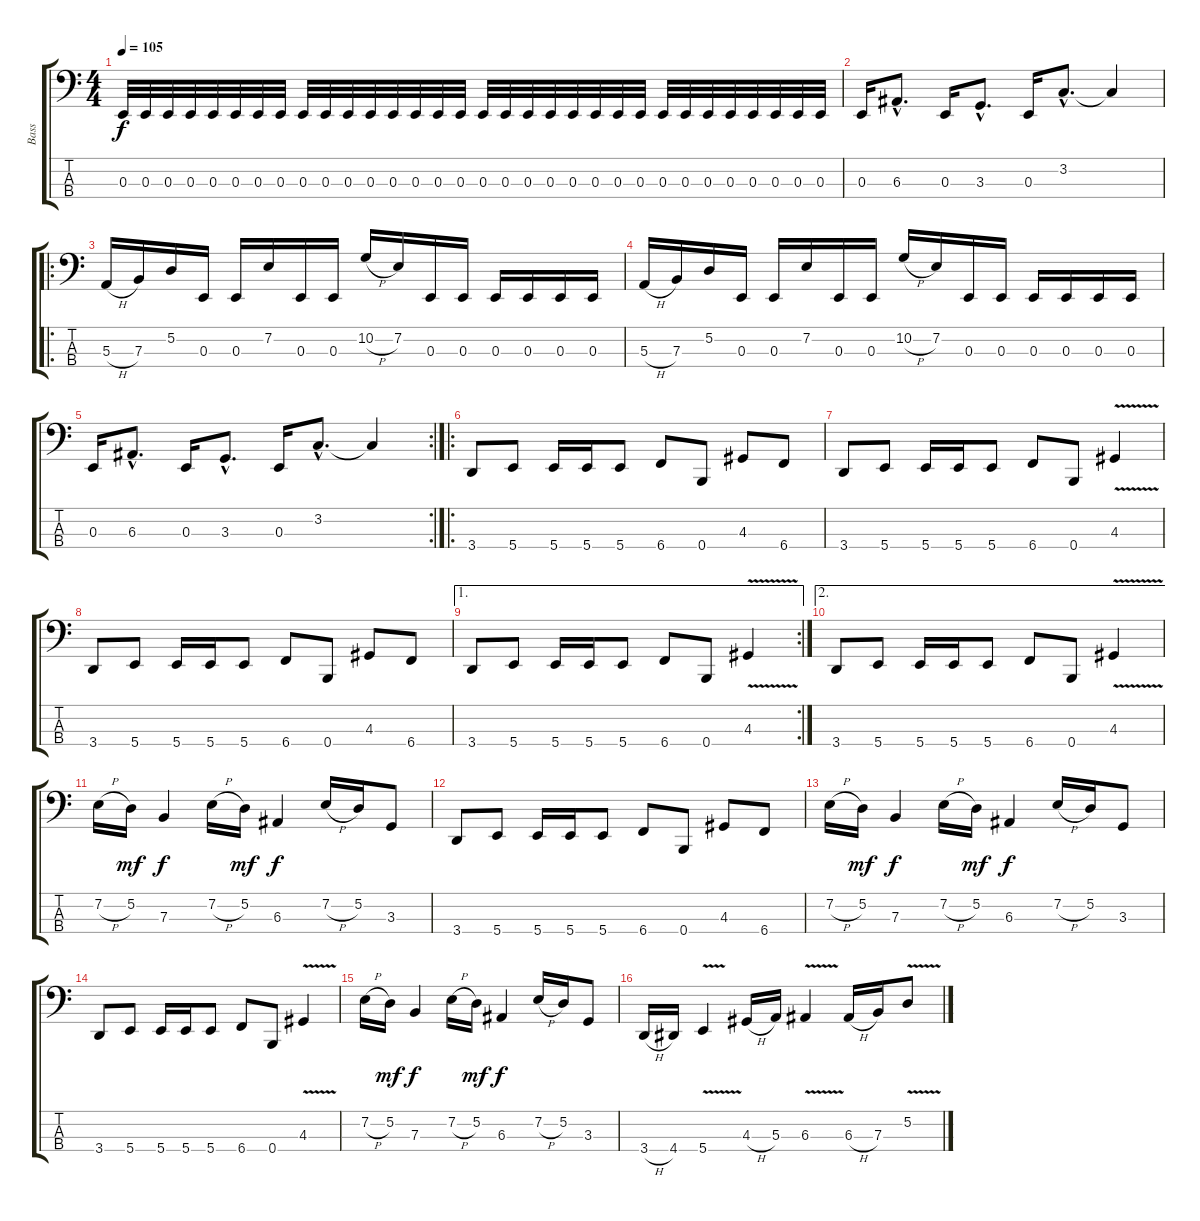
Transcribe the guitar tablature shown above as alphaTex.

\track ("Bass" "Bass") {instrument electricbassfinger}
\staff {score tabs}
\tuning (D2 A1 E1 B0) {hide}
\ts (4 4)
\tempo 105
\clef f4
\ks c
0.3.32{dy f} 0.3.32 0.3.32 0.3.32 0.3.32 0.3.32 0.3.32 0.3.32 0.3.32 0.3.32 0.3.32 0.3.32 0.3.32 0.3.32 0.3.32 0.3.32 0.3.32 0.3.32 0.3.32 0.3.32 0.3.32 0.3.32 0.3.32 0.3.32 0.3.32 0.3.32 0.3.32 0.3.32 0.3.32 0.3.32 0.3.32 0.3.32 |
0.3.16 6.3{hac}.8{d} 0.3.16 3.3{hac}.8{d} 0.3.16 3.2{hac}.8{d} 3.2{t}.4 |
\ro
5.3{h}.16 7.3.16 5.2.16 0.3.16 0.3.16 7.2.16 0.3.16 0.3.16 10.2{h}.16 7.2.16 0.3.16 0.3.16 0.3.16 0.3.16 0.3.16 0.3.16 |
5.3{h}.16 7.3.16 5.2.16 0.3.16 0.3.16 7.2.16 0.3.16 0.3.16 10.2{h}.16 7.2.16 0.3.16 0.3.16 0.3.16 0.3.16 0.3.16 0.3.16 |
\rc 2
0.3.16 6.3{hac}.8{d} 0.3.16 3.3{hac}.8{d} 0.3.16 3.2{hac}.8{d} 3.2{t}.4 |
\ro
3.4.8 5.4.8 5.4.16 5.4.16 5.4.8 6.4.8 0.4.8 4.3.8 6.4.8 |
3.4.8 5.4.8 5.4.16 5.4.16 5.4.8 6.4.8 0.4.8 4.3{v}.4 |
3.4.8 5.4.8 5.4.16 5.4.16 5.4.8 6.4.8 0.4.8 4.3.8 6.4.8 |
\ae 1
\rc 2
3.4.8 5.4.8 5.4.16 5.4.16 5.4.8 6.4.8 0.4.8 4.3{v}.4 |
\ae 2
3.4.8 5.4.8 5.4.16 5.4.16 5.4.8 6.4.8 0.4.8 4.3{v}.4 |
7.2{h}.16 5.2.16{dy mf} 7.3.4{dy f} 7.2{h}.16 5.2.16{dy mf} 6.3.4{dy f} 7.2{h}.16 5.2.16 3.3.8 |
3.4.8 5.4.8 5.4.16 5.4.16 5.4.8 6.4.8 0.4.8 4.3.8 6.4.8 |
7.2{h}.16 5.2.16{dy mf} 7.3.4{dy f} 7.2{h}.16 5.2.16{dy mf} 6.3.4{dy f} 7.2{h}.16 5.2.16 3.3.8 |
3.4.8 5.4.8 5.4.16 5.4.16 5.4.8 6.4.8 0.4.8 4.3{v}.4 |
7.2{h}.16 5.2.16{dy mf} 7.3.4{dy f} 7.2{h}.16 5.2.16{dy mf} 6.3.4{dy f} 7.2{h}.16 5.2.16 3.3.8 |
3.4{h}.16 4.4.16 5.4{v}.4 4.3{h}.16 5.3.16 6.3{v}.4 6.3{h}.16 7.3.16 5.2{v}.8
